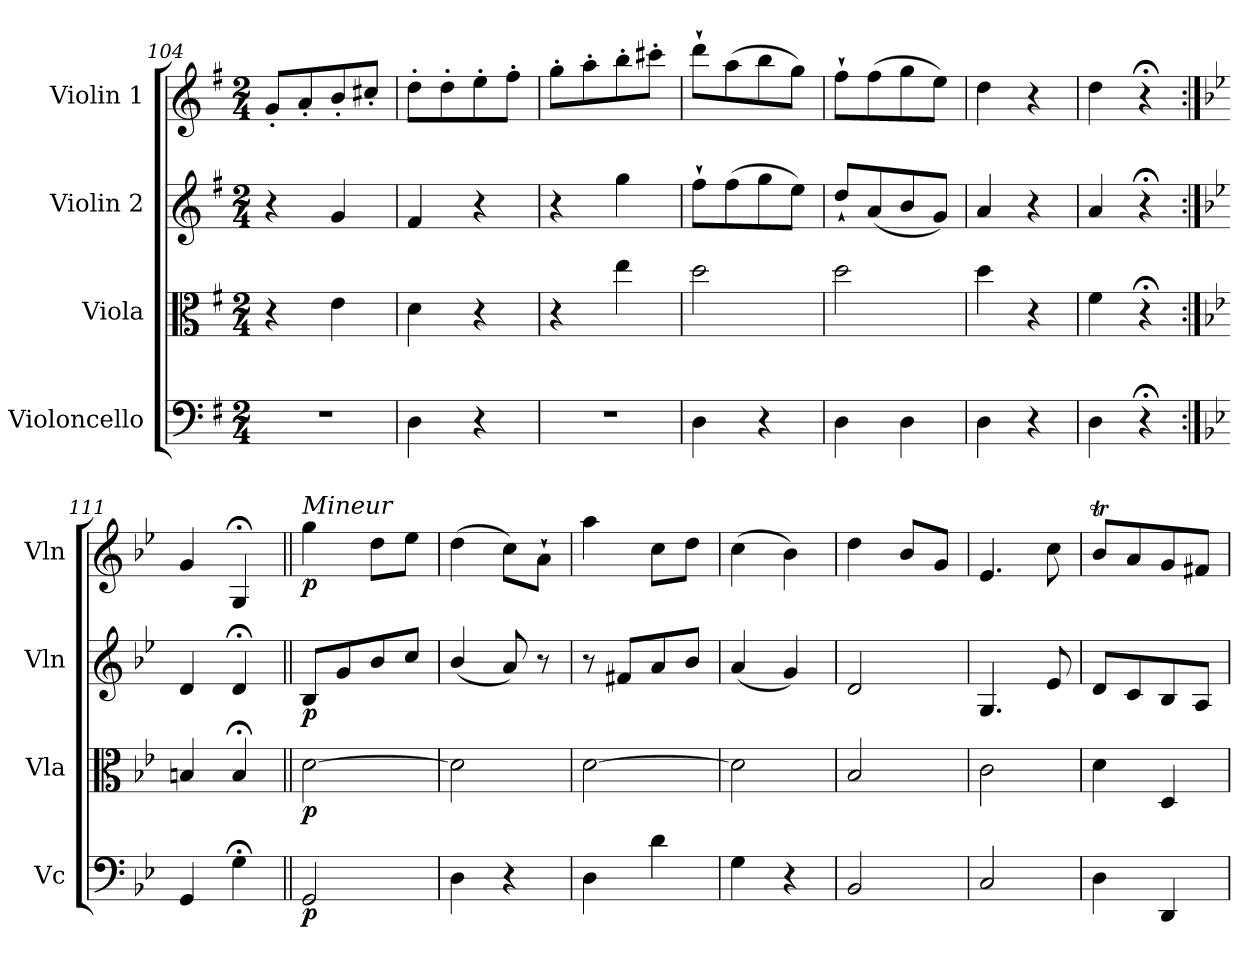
**kern	**dynam	**kern	**dynam	**kern	**dynam	**kern	**dynam
*part4	*part4	*part3	*part3	*part2	*part2	*part1	*part1
*staff4	*staff4	*staff3	*staff3	*staff2	*staff2	*staff1	*staff1
*I"Violoncello	*	*I"Viola	*	*I"Violin 2	*	*I"Violin 1	*
*I'Vc	*	*I'Vla	*	*I'Vln	*	*I'Vln	*
*clefF4	*	*clefC3	*	*clefG2	*	*clefG2	*
*k[f#]	*	*k[f#]	*	*k[f#]	*	*k[f#]	*
*M2/4	*	*M2/4	*	*M2/4	*	*M2/4	*
=104	=104	=104	=104	=104	=104	=104	=104
2r	.	4r	.	4r	.	8g'/L	.
.	.	.	.	.	.	8a'/	.
.	.	4e\	.	4g/	.	8b'/	.
.	.	.	.	.	.	8cc#X'/J	.
=105	=105	=105	=105	=105	=105	=105	=105
4D\	.	4d\	.	4f#/	.	8dd'\L	.
.	.	.	.	.	.	8dd'\	.
4r	.	4r	.	4r	.	8ee'\	.
.	.	.	.	.	.	8ff#'\J	.
=106	=106	=106	=106	=106	=106	=106	=106
2r	.	4r	.	4r	.	8gg'\L	.
.	.	.	.	.	.	8aa'\	.
.	.	4ee\	.	4gg\	.	8bb'\	.
.	.	.	.	.	.	8ccc#X'\J	.
=107	=107	=107	=107	=107	=107	=107	=107
4D\	.	2dd\	.	8ff#`\L	.	8ddd`\L	.
.	.	.	.	(>8ff#\	.	(>8aa\	.
4r	.	.	.	8gg\	.	8bb\	.
.	.	.	.	8ee\J)	.	8gg\J)	.
=108	=108	=108	=108	=108	=108	=108	=108
4D\	.	2dd\	.	8dd`/L	.	8ff#`\L	.
.	.	.	.	(<8a/	.	(>8ff#\	.
4D\	.	.	.	8b/	.	8gg\	.
.	.	.	.	8g/J)	.	8ee\J)	.
=109	=109	=109	=109	=109	=109	=109	=109
4D\	.	4dd\	.	4a/	.	4dd\	.
4r	.	4r	.	4r	.	4r	.
=110	=110	=110	=110	=110	=110	=110	=110
4D\	.	4f#\	.	4a/	.	4dd\	.
4r;<	.	4r;<	.	4r;<	.	4r;<	.
!!LO:LB:g=z
=111:|!	=111:|!	=111:|!	=111:|!	=111:|!	=111:|!	=111:|!	=111:|!
*k[b-e-]	*	*k[b-e-]	*	*k[b-e-]	*	*k[b-e-]	*
4GG/	.	4Bn/	.	4d/	.	4g/	.
4G;<\	.	4B;</	.	4d;</	.	4G;</	.
=112||	=112||	=112||	=112||	=112||	=112||	=112||	=112||
!	!	!	!	!	!	!LO:TX:a:i:t=Mineur	!
!	!LO:DY:b	!	!LO:DY:b	!	!LO:DY:b	!	!LO:DY:b
2GG/	p	[2d\	p	8B-/L	p	4gg\	p
.	.	.	.	8g/	.	.	.
.	.	.	.	8b-/	.	8dd\L	.
.	.	.	.	8cc/J	.	8ee-\J	.
=113	=113	=113	=113	=113	=113	=113	=113
4D\	.	2d\]	.	(<4b-/	.	(>4dd\	.
4r	.	.	.	8a/)	.	8cc\L)	.
.	.	.	.	8r	.	8a`\J	.
=114	=114	=114	=114	=114	=114	=114	=114
4D\	.	[2d\	.	8r	.	4aa\	.
.	.	.	.	8f#X/L	.	.	.
4d\	.	.	.	8a/	.	8cc\L	.
.	.	.	.	8b-/J	.	8dd\J	.
=115	=115	=115	=115	=115	=115	=115	=115
4G\	.	2d\]	.	(<4a/	.	(>4cc\	.
4r	.	.	.	4g/)	.	4b-\)	.
=116	=116	=116	=116	=116	=116	=116	=116
2BB-/	.	2B-/	.	2d/	.	4dd\	.
.	.	.	.	.	.	8b-/L	.
.	.	.	.	.	.	8g/J	.
=117	=117	=117	=117	=117	=117	=117	=117
2C/	.	2c\	.	4.G/	.	4.e-/	.
.	.	.	.	8e-/	.	8cc\	.
=118	=118	=118	=118	=118	=118	=118	=118
4D\	.	4d\	.	8d/L	.	8b-T/L	.
.	.	.	.	8c/	.	8a/	.
4DD/	.	4D/	.	8B-/	.	8g/	.
.	.	.	.	8A/J	.	8f#X/J	.
=	=	=	=	=	=	=	=
*-	*-	*-	*-	*-	*-	*-	*-
